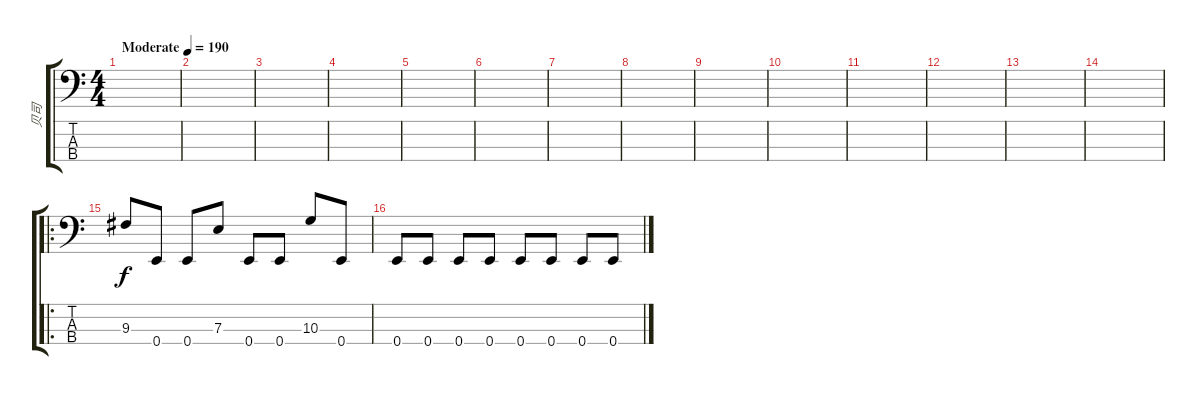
\track ("贝司" "贝司") {instrument electricbassfinger}
\staff {score tabs}
\tuning (G2 D2 A1 E1) {hide}
\ts (4 4)
\tempo (190 "Moderate")
\clef f4
\ks c
|
|
|
|
|
|
|
|
|
|
|
|
|
|
\ro
9.3.8 0.4.8 0.4.8 7.3.8 0.4.8 0.4.8 10.3.8 0.4.8 |
0.4.8 0.4.8 0.4.8 0.4.8 0.4.8 0.4.8 0.4.8 0.4.8
